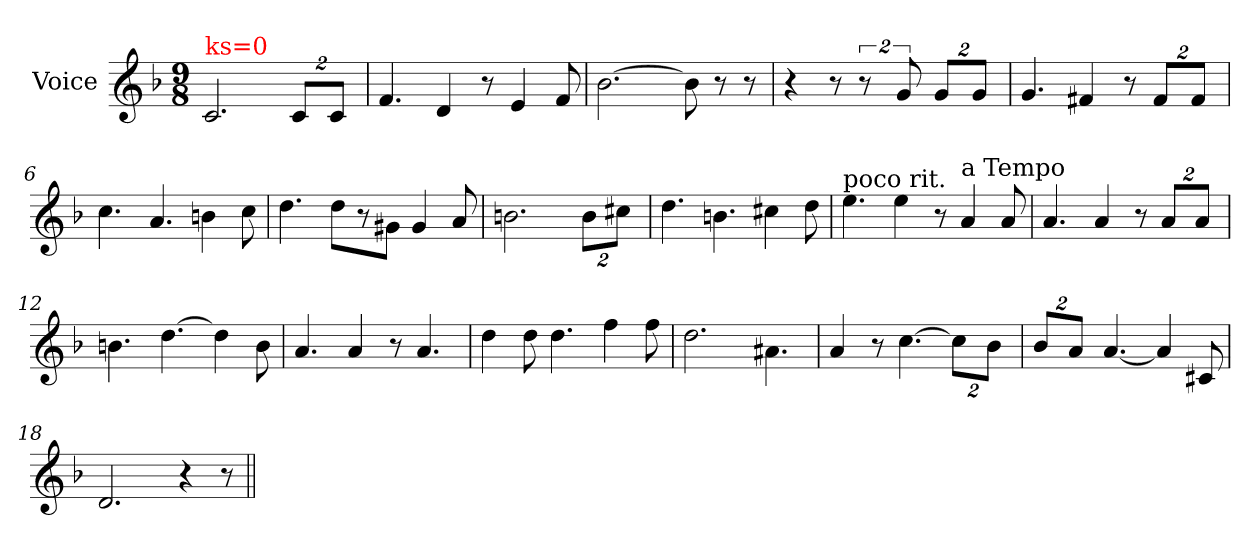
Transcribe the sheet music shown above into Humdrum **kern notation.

**kern
*part1
*staff1
*I"Voice
*I'V
*clefG2
*k[b-]
*M9/8
=1
!LO:TX:a:color=#FF0000:t=ks=0
2.c/
*Xbrackettup
16%3c/L
16%3c/J
=2
4.f/
4d/
8r
4e/
8f/
=3
[2.b-\
8b-\]
8r
8r
=4
4r
8r
*brackettup
16%3r
16%3g/
*Xbrackettup
16%3g/L
16%3g/J
=5
4.g/
4f#X/
8r
16%3f#/L
16%3f#/J
=6
4.cc\
4.a/
4bn\
8cc\
!!LO:LB:g=z
=7
4.dd\
8dd\L
8r
8g#X\J
4g#/
8a/
=8
2.bn\
16%3b\L
16%3cc#X\J
=9
4.dd\
4.bn\
4cc#X\
8dd\
=10
!LO:TX:a:t=poco rit.
4.ee\
4ee\
8r
!LO:TX:a:t=a Tempo
4a/
8a/
=11
4.a/
4a/
8r
16%3a/L
16%3a/J
=12
4.bn\
[4.dd\
4dd\]
8b\
!!LO:LB:g=z
=13
4.a/
4a/
8r
4.a/
=14
4dd\
8dd\
4.dd\
4ff\
8ff\
=15
2.dd\
4.a#Xi\
=16
4a/
8r
[4.cc\
16%3cc\L]
16%3b-\J
=17
16%3b-/L
16%3a/J
[4.a/
4a/]
8c#X/
=18
2.d/
4r
8r
=||
*-
